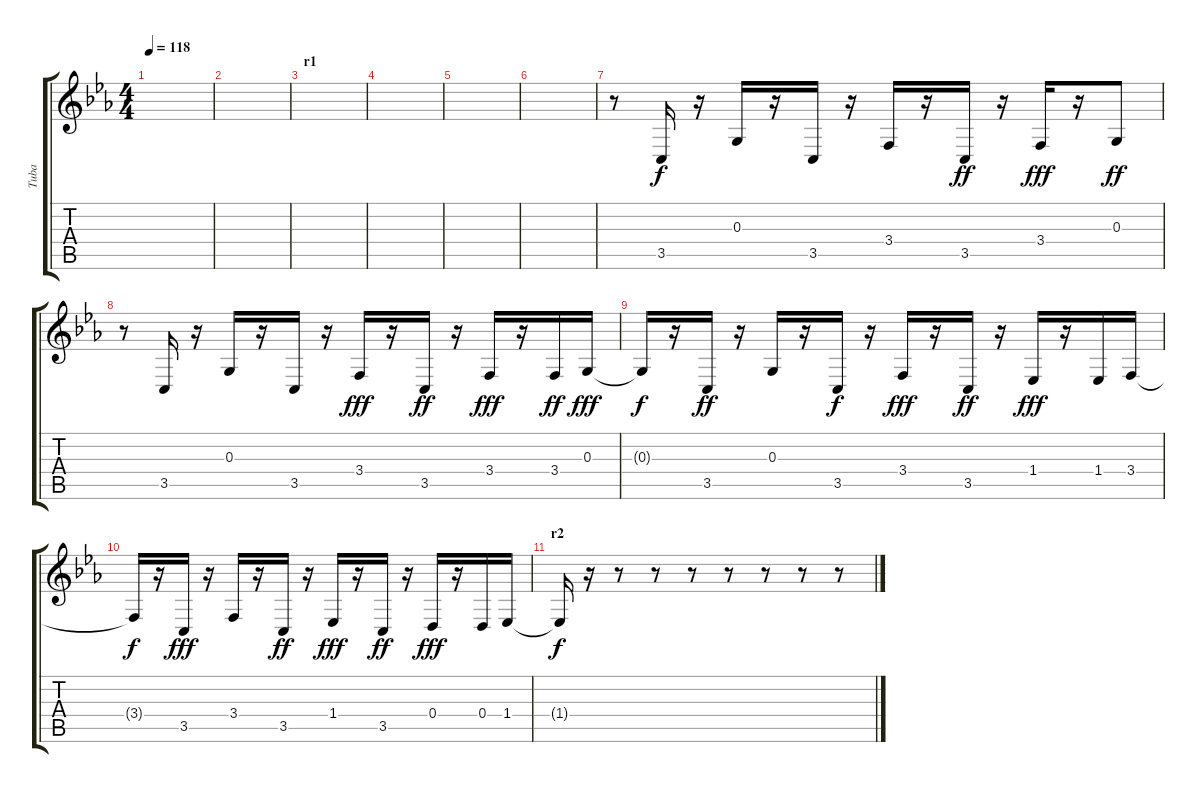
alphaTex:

\track ("Tuba" "Tuba") {instrument tuba}
\staff {score tabs}
\tuning (E4 B3 G3 D3 A2 E2) {hide}
\ts (4 4)
\tempo 118
\clef g2
\ks cminor
|
|
\section ("" "r1")
|
|
|
|
r.8 3.5.16 r.16 0.3.16 r.16 3.5.16 r.16 3.4.16{dy f} r.16 3.5.16{dy ff} r.16 3.4.16{dy fff} r.16 0.3.8{dy ff} |
r.8 3.5.16 r.16 0.3.16 r.16 3.5.16 r.16 3.4.16{dy fff} r.16 3.5.16{dy ff} r.16 3.4.16{dy fff} r.16 3.4.16{dy ff} 0.3.16{dy fff} |
0.3{t}.16{dy f} r.16 3.5.16{dy ff} r.16 0.3.16 r.16 3.5.16{dy f} r.16 3.4.16{dy fff} r.16 3.5.16{dy ff} r.16 1.4.16{dy fff} r.16 1.4.16 3.4.16 |
3.4{t}.16{dy f} r.16 3.5.16{dy fff} r.16 3.4.16 r.16 3.5.16{dy ff} r.16 1.4.16{dy fff} r.16 3.5.16{dy ff} r.16 0.4.16{dy fff} r.16 0.4.16 1.4.16 |
\section ("" "r2")
1.4{t}.16{dy f} r.16 r.8 r.8 r.8 r.8 r.8 r.8 r.8
